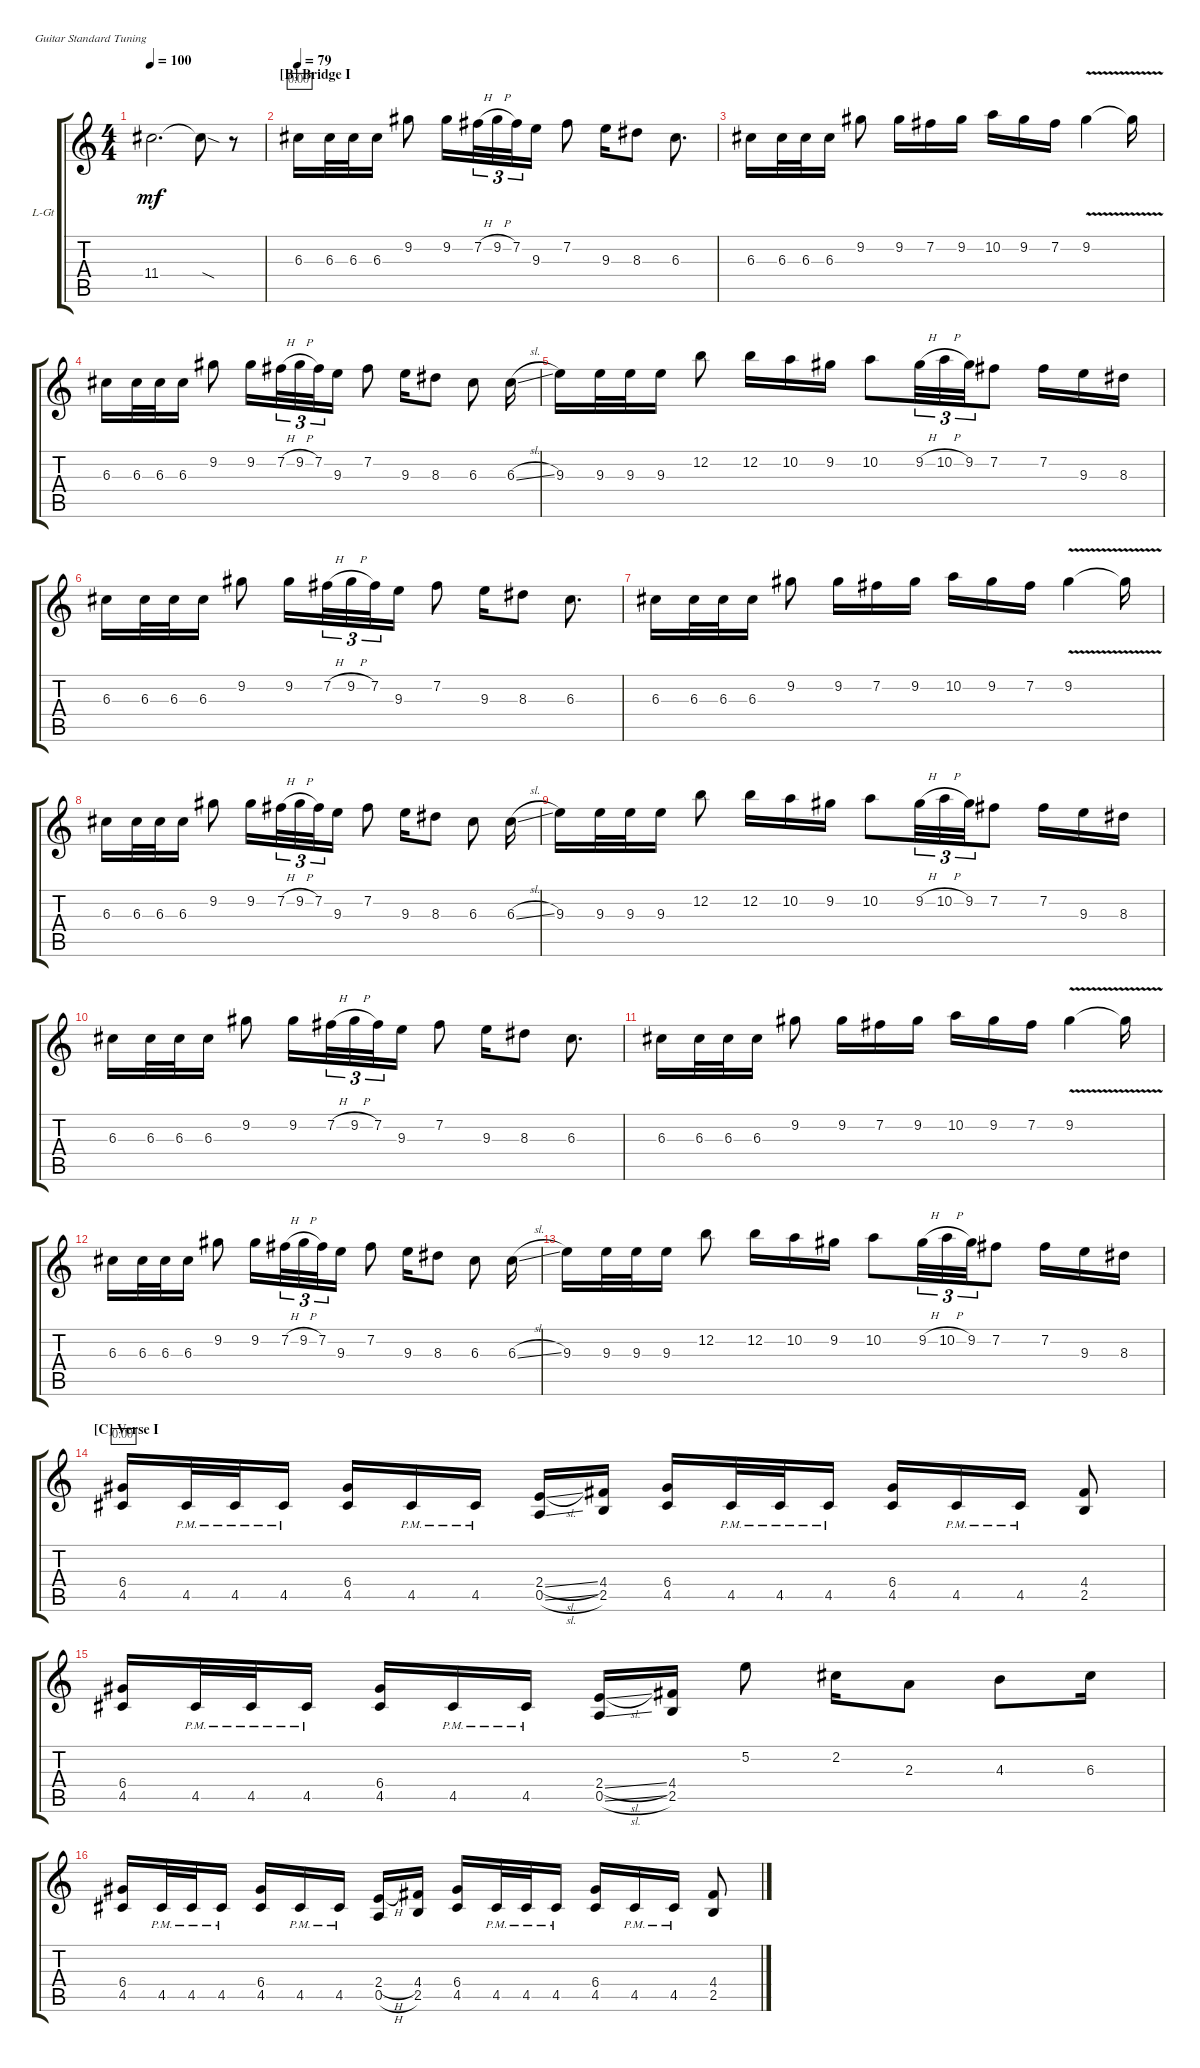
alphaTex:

\defaultSystemsLayout 4
\bracketExtendMode groupsimilarinstruments
\firstSystemTrackNameOrientation horizontal
\otherSystemsTrackNameOrientation horizontal
\track ("Lead Guitar" "L-Gt") {instrument distortionguitar}
\staff {score tabs}
\tuning (E4 B3 G3 D3 A2 E2)
\ts (4 4)
\tempo 100
\clef g2
\ks c
11.4{t}.2{d dy mf} 11.4{sod t}.8 r.8 |
\section ("B" "Bridge I")
\tempo 79
6.3.16{beam merge timer} 6.3.32{beam merge} 6.3.32{beam merge} 6.3.16{beam split} 9.2.8{beam split} 9.2.16{beam merge} 7.2{h}.32{tu (3 2) beam merge} 9.2{h}.32{tu (3 2) beam merge} 7.2.32{tu (3 2) beam merge} 9.3.16{beam split} 7.2.8{beam split} 9.3.16 8.3.8{beam split} 6.3.8{d} |
6.3.16{beam merge} 6.3.32{beam merge} 6.3.32{beam merge} 6.3.16{beam split} 9.2.8{beam split} 9.2.16{beam merge} 7.2.16 9.2.16 10.2.16 9.2.16{beam merge} 7.2.16{beam split} 9.2{v}.4 9.2{v t}.16 |
6.3.16{beam merge} 6.3.32{beam merge} 6.3.32{beam merge} 6.3.16{beam split} 9.2.8{beam split} 9.2.16{beam merge} 7.2{h}.32{tu (3 2) beam merge} 9.2{h}.32{tu (3 2) beam merge} 7.2.32{tu (3 2) beam merge} 9.3.16{beam split} 7.2.8{beam split} 9.3.16 8.3.8{beam split} 6.3.8{beam split} 6.3{sl}.16 |
9.3.16{beam merge} 9.3.32{beam merge} 9.3.32{beam merge} 9.3.16{beam split} 12.2.8{beam split} 12.2.16 10.2.16{beam merge} 9.2.16{beam split} 10.2.8{beam merge} 9.2{h}.32{tu (3 2) beam merge} 10.2{h}.32{tu (3 2) beam merge} 9.2.32{tu (3 2) beam merge} 7.2.8{beam split} 7.2.16 9.3.16 8.3.16 |
6.3.16{beam merge} 6.3.32{beam merge} 6.3.32{beam merge} 6.3.16{beam split} 9.2.8{beam split} 9.2.16{beam merge} 7.2{h}.32{tu (3 2) beam merge} 9.2{h}.32{tu (3 2) beam merge} 7.2.32{tu (3 2) beam merge} 9.3.16{beam split} 7.2.8{beam split} 9.3.16 8.3.8{beam split} 6.3.8{d} |
6.3.16{beam merge} 6.3.32{beam merge} 6.3.32{beam merge} 6.3.16{beam split} 9.2.8{beam split} 9.2.16{beam merge} 7.2.16 9.2.16 10.2.16 9.2.16{beam merge} 7.2.16{beam split} 9.2{v}.4 9.2{v t}.16 |
6.3.16{beam merge} 6.3.32{beam merge} 6.3.32{beam merge} 6.3.16{beam split} 9.2.8{beam split} 9.2.16{beam merge} 7.2{h}.32{tu (3 2) beam merge} 9.2{h}.32{tu (3 2) beam merge} 7.2.32{tu (3 2) beam merge} 9.3.16{beam split} 7.2.8{beam split} 9.3.16 8.3.8{beam split} 6.3.8{beam split} 6.3{sl}.16 |
9.3.16{beam merge} 9.3.32{beam merge} 9.3.32{beam merge} 9.3.16{beam split} 12.2.8{beam split} 12.2.16 10.2.16{beam merge} 9.2.16{beam split} 10.2.8{beam merge} 9.2{h}.32{tu (3 2) beam merge} 10.2{h}.32{tu (3 2) beam merge} 9.2.32{tu (3 2) beam merge} 7.2.8{beam split} 7.2.16 9.3.16 8.3.16 |
6.3.16{beam merge} 6.3.32{beam merge} 6.3.32{beam merge} 6.3.16{beam split} 9.2.8{beam split} 9.2.16{beam merge} 7.2{h}.32{tu (3 2) beam merge} 9.2{h}.32{tu (3 2) beam merge} 7.2.32{tu (3 2) beam merge} 9.3.16{beam split} 7.2.8{beam split} 9.3.16 8.3.8{beam split} 6.3.8{d} |
6.3.16{beam merge} 6.3.32{beam merge} 6.3.32{beam merge} 6.3.16{beam split} 9.2.8{beam split} 9.2.16{beam merge} 7.2.16 9.2.16 10.2.16 9.2.16{beam merge} 7.2.16{beam split} 9.2{v}.4 9.2{v t}.16 |
6.3.16{beam merge} 6.3.32{beam merge} 6.3.32{beam merge} 6.3.16{beam split} 9.2.8{beam split} 9.2.16{beam merge} 7.2{h}.32{tu (3 2) beam merge} 9.2{h}.32{tu (3 2) beam merge} 7.2.32{tu (3 2) beam merge} 9.3.16{beam split} 7.2.8{beam split} 9.3.16 8.3.8{beam split} 6.3.8{beam split} 6.3{sl}.16 |
9.3.16{beam merge} 9.3.32{beam merge} 9.3.32{beam merge} 9.3.16{beam split} 12.2.8{beam split} 12.2.16 10.2.16{beam merge} 9.2.16{beam split} 10.2.8{beam merge} 9.2{h}.32{tu (3 2) beam merge} 10.2{h}.32{tu (3 2) beam merge} 9.2.32{tu (3 2) beam merge} 7.2.8{beam split} 7.2.16 9.3.16 8.3.16 |
\section ("C" "Verse I")
(4.5 6.4).16{beam merge timer} 4.5{pm}.32 4.5{pm}.32 4.5{pm}.16{beam split} (4.5 6.4).16{beam merge} 4.5{pm}.16 4.5{pm}.16{beam split} (0.5{sl} 2.4{sl}).16{beam merge} (2.5 4.4).16 (4.5 6.4).16{beam merge} 4.5{pm}.32 4.5{pm}.32 4.5{pm}.16{beam split} (4.5 6.4).16{beam merge} 4.5{pm}.16 4.5{pm}.16{beam split} (2.5 4.4).8{beam split} |
(4.5 6.4).16{beam merge} 4.5{pm}.32 4.5{pm}.32 4.5{pm}.16{beam split} (4.5 6.4).16{beam merge} 4.5{pm}.16 4.5{pm}.16{beam split} (0.5{sl} 2.4{sl}).16{beam merge} (2.5 4.4).16 5.2.8{beam split} 2.2.16 2.3.8{beam split} 4.3.8 6.3.16 |
(4.5 6.4).16{beam merge} 4.5{pm}.32 4.5{pm}.32 4.5{pm}.16{beam split} (4.5 6.4).16{beam merge} 4.5{pm}.16 4.5{pm}.16{beam split} (0.5{h} 2.4{h}).16{beam merge} (2.5 4.4).16 (4.5 6.4).16{beam merge} 4.5{pm}.32 4.5{pm}.32 4.5{pm}.16{beam split} (4.5 6.4).16{beam merge} 4.5{pm}.16 4.5{pm}.16{beam split} (2.5 4.4).8{beam split}
